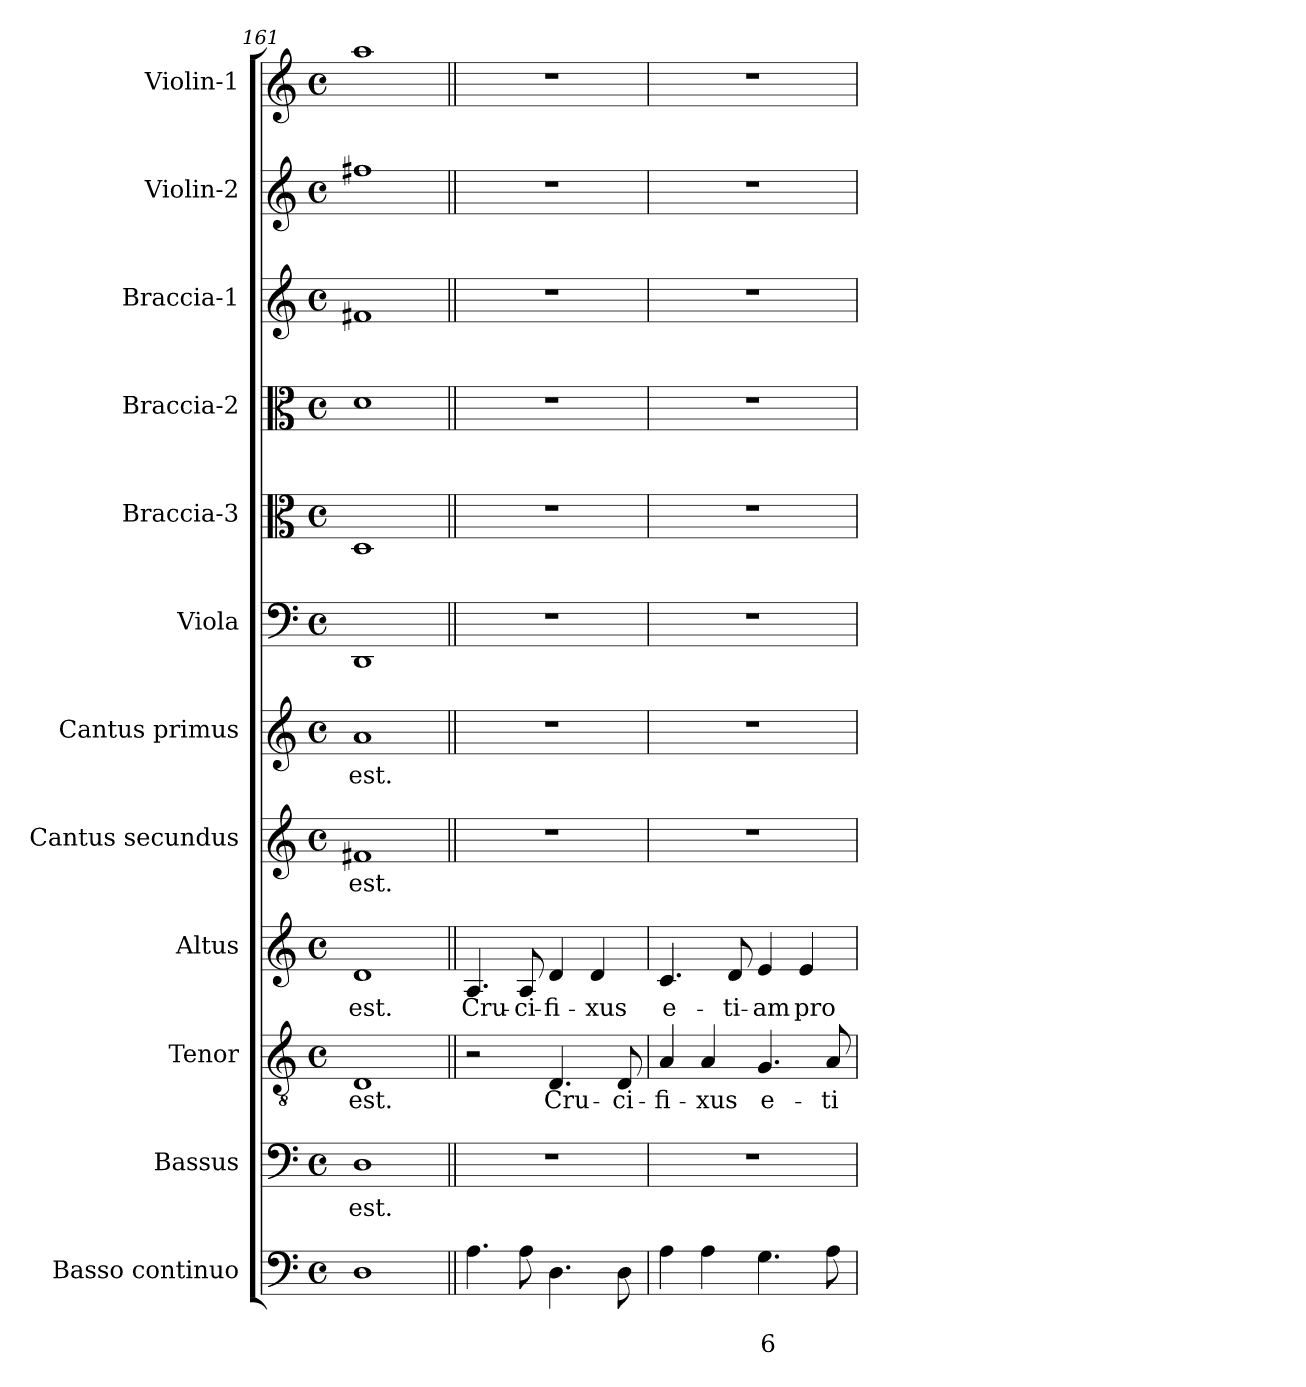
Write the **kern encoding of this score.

**kern	**text	**text	**kern	**text	**kern	**text	**kern	**text	**kern	**text	**kern	**text	**kern	**kern	**kern	**kern	**kern	**kern
*part12	*part12	*part12	*part11	*part11	*part10	*part10	*part9	*part9	*part8	*part8	*part7	*part7	*part6	*part5	*part4	*part3	*part2	*part1
*staff12	*staff12	*staff12	*staff11	*staff11	*staff10	*staff10	*staff9	*staff9	*staff8	*staff8	*staff7	*staff7	*staff6	*staff5	*staff4	*staff3	*staff2	*staff1
*I"Basso continuo	*	*	*I"Bassus	*	*I"Tenor	*	*I"Altus	*	*I"Cantus secundus	*	*I"Cantus primus	*	*I"Viola	*I"Braccia-3	*I"Braccia-2	*I"Braccia-1	*I"Violin-2	*I"Violin-1
*I'BC	*	*	*I'B	*	*I'T	*	*I'A	*	*I'C2	*	*I'C1	*	*I'Va	*I'Br3	*I'Br2	*I'Br1	*I'Vi2	*I'Vi1
*clefF4	*	*	*clefF4	*	*clefGv2	*	*clefG2	*	*clefG2	*	*clefG2	*	*clefF4	*clefC3	*clefC3	*clefG2	*clefG2	*clefG2
*k[]	*	*	*k[]	*	*k[]	*	*k[]	*	*k[]	*	*k[]	*	*k[]	*k[]	*k[]	*k[]	*k[]	*k[]
*C:	*	*	*C:	*	*C:	*	*C:	*	*C:	*	*C:	*	*C:	*C:	*C:	*C:	*C:	*C:
*M4/4	*	*	*M4/4	*	*M4/4	*	*M4/4	*	*M4/4	*	*M4/4	*	*M4/4	*M4/4	*M4/4	*M4/4	*M4/4	*M4/4
*met(c)	*	*	*met(c)	*	*met(c)	*	*met(c)	*	*met(c)	*	*met(c)	*	*met(c)	*met(c)	*met(c)	*met(c)	*met(c)	*met(c)
=161	=161	=161	=161	=161	=161	=161	=161	=161	=161	=161	=161	=161	=161	=161	=161	=161	=161	=161
!	!	!	!	!LO:LY:b	!	!	!	!	!	!	!	!	!	!	!	!	!	!
!	!	!	!	!	!	!LO:LY:b	!	!	!	!	!	!	!	!	!	!	!	!
!	!	!	!	!	!	!	!	!LO:LY:b	!	!	!	!	!	!	!	!	!	!
!	!	!	!	!	!	!	!	!	!	!LO:LY:b	!	!	!	!	!	!	!	!
!	!	!	!	!	!	!	!	!	!	!	!	!LO:LY:b	!	!	!	!	!	!
1D	.	.	1D	est.	1D	est.	1d	est.	1f#X	est.	1a	est.	1DD	1D	1d	1f#X	1ff#X	1aa
=162||	=162||	=162||	=162||	=162||	=162||	=162||	=162||	=162||	=162||	=162||	=162||	=162||	=162||	=162||	=162||	=162||	=162||	=162||
!	!	!	!	!	!	!	!	!LO:LY:b	!	!	!	!	!	!	!	!	!	!
4.A\	.	.	1r	.	2r	.	4.A/	Cru-	1r	.	1r	.	1r	1r	1r	1r	1r	1r
!	!	!	!	!	!	!	!	!LO:LY:b	!	!	!	!	!	!	!	!	!	!
8A\	.	.	.	.	.	.	8A/	-ci-	.	.	.	.	.	.	.	.	.	.
!	!	!	!	!	!	!LO:LY:b	!	!	!	!	!	!	!	!	!	!	!	!
!	!	!	!	!	!	!	!	!LO:LY:b	!	!	!	!	!	!	!	!	!	!
4.D\	.	.	.	.	4.D/	Cru-	4d/	-fi-	.	.	.	.	.	.	.	.	.	.
!	!	!	!	!	!	!	!	!LO:LY:b	!	!	!	!	!	!	!	!	!	!
.	.	.	.	.	.	.	4d/	-xus	.	.	.	.	.	.	.	.	.	.
!	!	!	!	!	!	!LO:LY:b	!	!	!	!	!	!	!	!	!	!	!	!
8D\	.	.	.	.	8D/	-ci-	.	.	.	.	.	.	.	.	.	.	.	.
=163	=163	=163	=163	=163	=163	=163	=163	=163	=163	=163	=163	=163	=163	=163	=163	=163	=163	=163
!	!	!	!	!	!	!LO:LY:b	!	!	!	!	!	!	!	!	!	!	!	!
!	!	!	!	!	!	!	!	!LO:LY:b	!	!	!	!	!	!	!	!	!	!
4A\	.	.	1r	.	4A/	-fi-	4.c/	e-	1r	.	1r	.	1r	1r	1r	1r	1r	1r
!	!	!	!	!	!	!LO:LY:b	!	!	!	!	!	!	!	!	!	!	!	!
4A\	.	.	.	.	4A/	-xus	.	.	.	.	.	.	.	.	.	.	.	.
!	!	!	!	!	!	!	!	!LO:LY:b	!	!	!	!	!	!	!	!	!	!
.	.	.	.	.	.	.	8d/	-ti-	.	.	.	.	.	.	.	.	.	.
!	!	!LO:LY:b	!	!	!	!	!	!	!	!	!	!	!	!	!	!	!	!
!	!	!	!	!	!	!LO:LY:b	!	!	!	!	!	!	!	!	!	!	!	!
!	!	!	!	!	!	!	!	!LO:LY:b	!	!	!	!	!	!	!	!	!	!
4.G\	.	6	.	.	4.G/	e-	4e/	-am	.	.	.	.	.	.	.	.	.	.
!	!	!	!	!	!	!	!	!LO:LY:b	!	!	!	!	!	!	!	!	!	!
.	.	.	.	.	.	.	4e/	pro	.	.	.	.	.	.	.	.	.	.
!	!	!	!	!	!	!LO:LY:b	!	!	!	!	!	!	!	!	!	!	!	!
8A\	.	.	.	.	8A/	-ti-	.	.	.	.	.	.	.	.	.	.	.	.
=	=	=	=	=	=	=	=	=	=	=	=	=	=	=	=	=	=	=
*-	*-	*-	*-	*-	*-	*-	*-	*-	*-	*-	*-	*-	*-	*-	*-	*-	*-	*-
